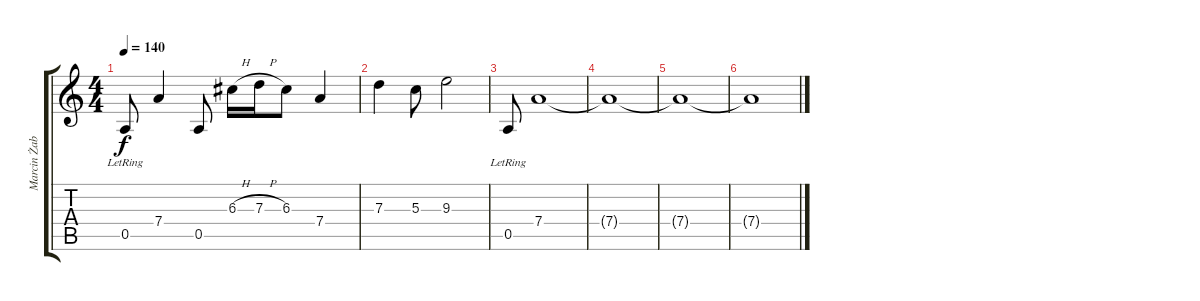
\track ("Marcin Żabiełowicz (Rytmiczna)" "Marcin Żab") {instrument overdrivenguitar}
\staff {score tabs}
\tuning (E4 B3 G3 D3 A2 E2) {hide}
\ts (4 4)
\tempo 140
\clef g2
\ks c
0.5{lr}.8{dy f} 7.4.4 0.5.8 6.3{h}.16 7.3{h}.16 6.3.8 7.4.4 |
7.3.4{instrument overdrivenguitar} 5.3.8 9.3.2 |
0.5{lr}.8 7.4.1 |
7.4{t}.1 |
7.4{t}.1 |
7.4{t}.1
